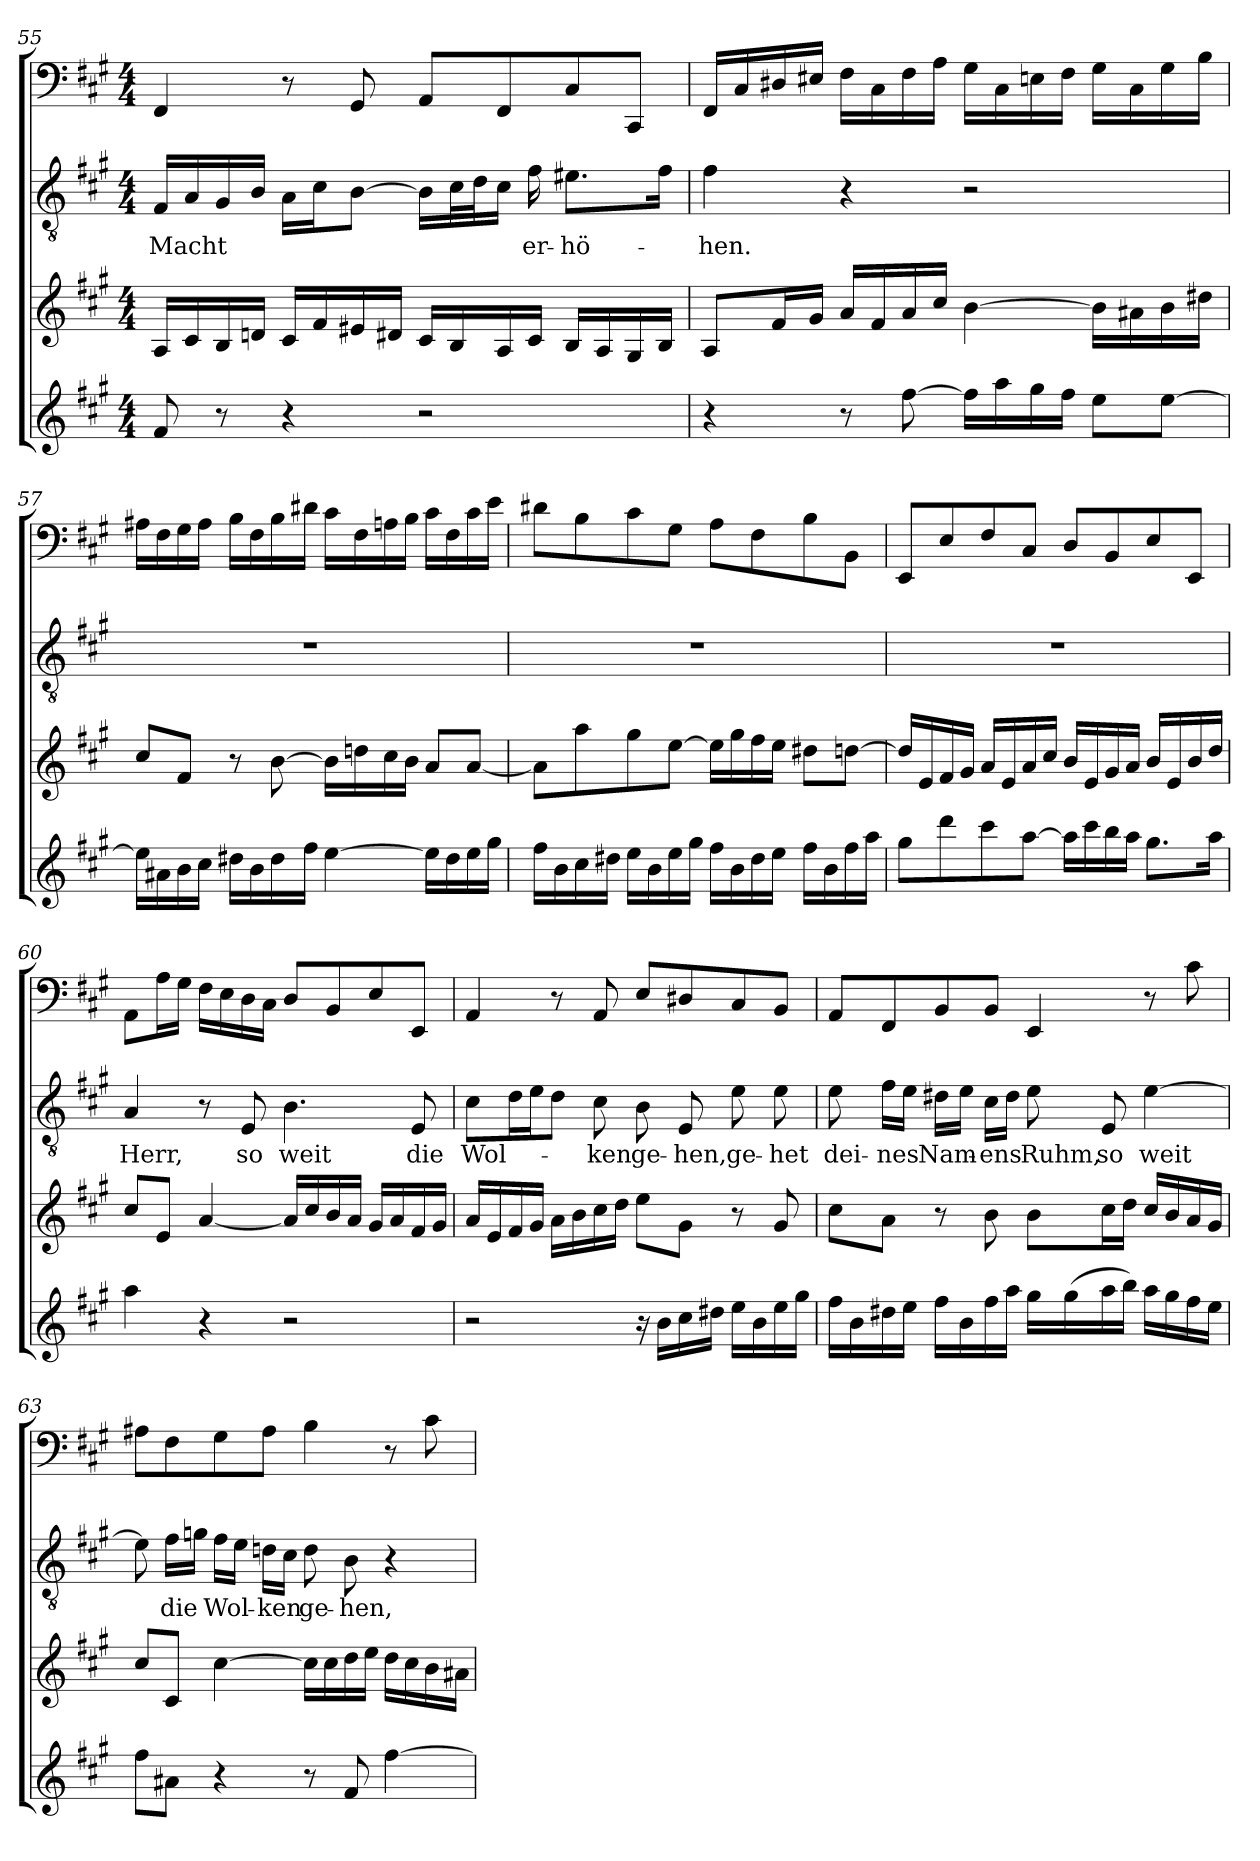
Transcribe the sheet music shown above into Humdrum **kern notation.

**kern	**kern	**kern	**text	**kern
*part4	*part3	*part2	*part2	*part1
*staff4	*staff3	*staff2	*staff2	*staff1
*clefG2	*clefG2	*clefGv2	*	*clefF4
*k[f#c#g#]	*k[f#c#g#]	*k[f#c#g#]	*	*k[f#c#g#]
*A:	*A:	*A:	*	*A:
*M4/4	*M4/4	*M4/4	*	*M4/4
=55	=55	=55	=55	=55
8f#/	16A/LL	16F#/LL	Macht	4FF#/
.	16c#/	16A/	.	.
8r	16B/	16G#/	.	.
.	16dn/JJ	16B/JJ	.	.
4r	16c#/LL	16A\LL	.	8r
.	16f#/	16c#\J	.	.
.	16e#X/	[8B\J	.	8GG#/
.	16d#X/JJ	.	.	.
2r	16c#/LL	16B\LL]	.	8AA/L
.	16B/	32c#\L	.	.
.	.	32d\J	.	.
.	16A/	16c#\JJ	.	8FF#/
.	16c#/JJ	16f#\	er-	.
.	16B/LL	8.e#X\L	-hö-	8C#/
.	16A/	.	.	.
.	16G#/	.	.	8CC#/J
.	16B/JJ	16f#\Jk	.	.
=56	=56	=56	=56	=56
4r	8A/L	4f#\	-hen.	16FF#/LL
.	.	.	.	16C#/
.	16f#/L	.	.	16D#X/
.	16g#/JJ	.	.	16E#X/JJ
8r	16a/LL	4r	.	16F#\LL
.	16f#/	.	.	16C#\
[8ff#\	16a/	.	.	16F#\
.	16cc#/JJ	.	.	16A\JJ
16ff#\LL]	[4b\	2r	.	16G#\LL
16aa\	.	.	.	16C#\
16gg#\	.	.	.	16En\
16ff#\JJ	.	.	.	16F#\JJ
8ee\L	16b\LL]	.	.	16G#\LL
.	16a#X\	.	.	16C#\
[8ee\J	16b\	.	.	16G#\
.	16dd#X\JJ	.	.	16B\JJ
=57	=57	=57	=57	=57
16ee\LL]	8cc#/L	1r	.	16A#X\LL
16a#X\	.	.	.	16F#\
16b\	8f#/J	.	.	16G#\
16cc#\JJ	.	.	.	16A#\JJ
16dd#X\LL	8r	.	.	16B\LL
16b\	.	.	.	16F#\
16dd#\	[8b\	.	.	16B\
16ff#\JJ	.	.	.	16d#X\JJ
[4ee\	16b\LL]	.	.	16c#\LL
.	16ddn\	.	.	16F#\
.	16cc#\	.	.	16An\
.	16b\JJ	.	.	16B\JJ
16ee\LL]	8a/L	.	.	16c#\LL
16dd#\	.	.	.	16F#\
16ee\	[8a/J	.	.	16c#\
16gg#\JJ	.	.	.	16e\JJ
=58	=58	=58	=58	=58
16ff#\LL	8a\L]	1r	.	8d#X\L
16b\	.	.	.	.
16cc#\	8aa\	.	.	8B\
16dd#X\JJ	.	.	.	.
16ee\LL	8gg#\	.	.	8c#\
16b\	.	.	.	.
16ee\	[8ee\J	.	.	8G#\J
16gg#\JJ	.	.	.	.
16ff#\LL	16ee\LL]	.	.	8A\L
16b\	16gg#\	.	.	.
16dd#\	16ff#\	.	.	8F#\
16ee\JJ	16ee\JJ	.	.	.
16ff#\LL	8dd#X\L	.	.	8B\
16b\	.	.	.	.
16ff#\	[8ddn\J	.	.	8BB\J
16aa\JJ	.	.	.	.
=59	=59	=59	=59	=59
8gg#\L	16dd/LL]	1r	.	8EE/L
.	16e/	.	.	.
8ddd\	16f#/	.	.	8E/
.	16g#/JJ	.	.	.
8ccc#\	16a/LL	.	.	8F#/
.	16e/	.	.	.
[8aa\J	16a/	.	.	8C#/J
.	16cc#/JJ	.	.	.
16aa\LL]	16b/LL	.	.	8D/L
16ccc#\	16e/	.	.	.
16bb\	16g#/	.	.	8BB/
16aa\JJ	16a/JJ	.	.	.
8.gg#\L	16b/LL	.	.	8E/
.	16e/	.	.	.
.	16b/	.	.	8EE/J
16aa\Jk	16dd/JJ	.	.	.
=60	=60	=60	=60	=60
4aa\	8cc#/L	4A/	Herr,	8AA\L
.	8e/J	.	.	16A\L
.	.	.	.	16G#\JJ
4r	[4a/	8r	.	16F#\LL
.	.	.	.	16E\
.	.	8E/	so	16D\
.	.	.	.	16C#\JJ
2r	16a/LL]	4.B\	weit	8D/L
.	16cc#/	.	.	.
.	16b/	.	.	8BB/
.	16a/JJ	.	.	.
.	16g#/LL	.	.	8E/
.	16a/	.	.	.
.	16f#/	8E/	die	8EE/J
.	16g#/JJ	.	.	.
=61	=61	=61	=61	=61
2r	16a/LL	8c#\L	Wol-	4AA/
.	16e/	.	.	.
.	16f#/	16d\L	.	.
.	16g#/JJ	16e\J	.	.
.	16a\LL	8d\J	.	8r
.	16b\	.	.	.
.	16cc#\	8c#\	-ken	8AA/
.	16dd\JJ	.	.	.
16r	8ee\L	8B\	ge-	8E/L
16b\LL	.	.	.	.
16cc#\	8g#\J	8E/	-hen,	8D#X/
16dd#X\JJ	.	.	.	.
16ee\LL	8r	8e\	ge-	8C#/
16b\	.	.	.	.
16ee\	8g#/	8e\	-het	8BB/J
16gg#\JJ	.	.	.	.
=62	=62	=62	=62	=62
16ff#\LL	8cc#\L	8e\	dei-	8AA/L
16b\	.	.	.	.
16dd#X\	8a\J	16f#\LL	-nes	8FF#/
16ee\JJ	.	16e\JJ	.	.
16ff#\LL	8r	16d#X\LL	Nam-	8BB/
16b\	.	16e\JJ	.	.
16ff#\	8b\	16c#\LL	-ens	8BB/J
16aa\JJ	.	16d#\JJ	.	.
16gg#\LL	8b\L	8e\	Ruhm,	4EE/
(16gg#\	.	.	.	.
16aa\	16cc#\L	8E/	so	.
16bb\JJ)	16dd\JJ	.	.	.
16aa\LL	16cc#/LL	[4e\	weit	8r
16gg#\	16b/	.	.	.
16ff#\	16a/	.	.	8c#\
16ee\JJ	16g#/JJ	.	.	.
=63	=63	=63	=63	=63
8ff#\L	8cc#/L	8e\]	.	8A#X\L
8a#X\J	8c#/J	16f#\LL	die	8F#\
.	.	16gn\JJ	.	.
4r	[4cc#\	16f#\LL	Wol-	8G#\
.	.	16e\JJ	.	.
.	.	16dn\LL	-ken	8A#\J
.	.	16c#\JJ	.	.
8r	16cc#\LL]	8d\	ge-	4B\
.	16cc#\	.	.	.
8f#/	16dd\	8B\	-hen,	.
.	16ee\JJ	.	.	.
[4ff#\	16dd\LL	4r	.	8r
.	16cc#\	.	.	.
.	16b\	.	.	8c#\
.	16a#X\JJ	.	.	.
=	=	=	=	=
*-	*-	*-	*-	*-
